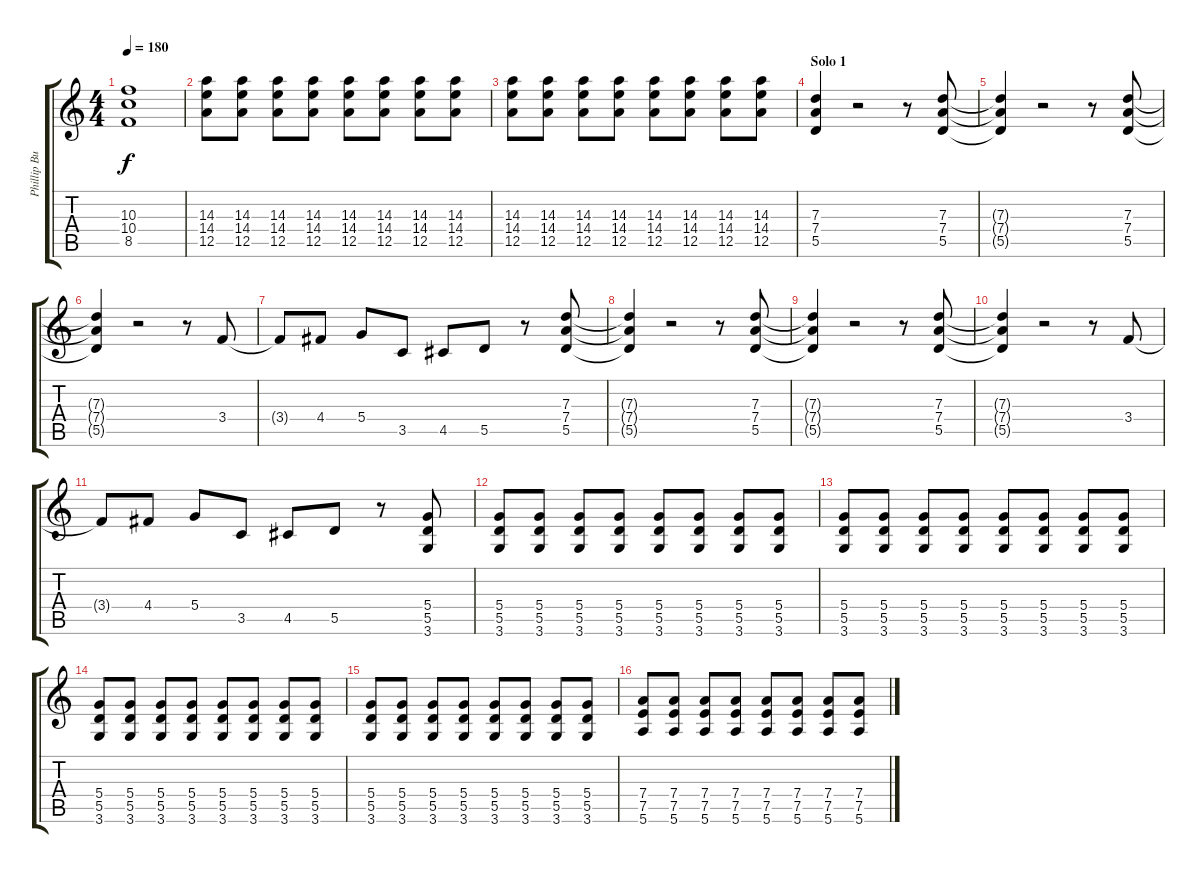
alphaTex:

\track ("Phillip Buscke" "Phillip Bu") {instrument overdrivenguitar}
\staff {score tabs}
\tuning (E4 B3 G3 D3 A2 E2) {hide}
\ts (4 4)
\tempo 180
\clef g2
\ks c
(10.3{t} 10.4{t} 8.5{t}).1{dy f} |
(14.3 14.4 12.5).8 (14.3 14.4 12.5).8 (14.3 14.4 12.5).8 (14.3 14.4 12.5).8 (14.3 14.4 12.5).8 (14.3 14.4 12.5).8 (14.3 14.4 12.5).8 (14.3 14.4 12.5).8 |
(14.3 14.4 12.5).8 (14.3 14.4 12.5).8 (14.3 14.4 12.5).8 (14.3 14.4 12.5).8 (14.3 14.4 12.5).8 (14.3 14.4 12.5).8 (14.3 14.4 12.5).8 (14.3 14.4 12.5).8 |
\section ("" "Solo 1")
(7.3 7.4 5.5).4 r.2 r.8 (7.3 7.4 5.5).8 |
(7.3{t} 7.4{t} 5.5{t}).4 r.2 r.8 (7.3 7.4 5.5).8 |
(7.3{t} 7.4{t} 5.5{t}).4 r.2 r.8 3.4.8 |
3.4{t}.8 4.4.8 5.4.8 3.5.8 4.5.8 5.5.8 r.8 (7.3 7.4 5.5).8 |
(7.3{t} 7.4{t} 5.5{t}).4 r.2 r.8 (7.3 7.4 5.5).8 |
(7.3{t} 7.4{t} 5.5{t}).4 r.2 r.8 (7.3 7.4 5.5).8 |
(7.3{t} 7.4{t} 5.5{t}).4 r.2 r.8 3.4.8 |
3.4{t}.8 4.4.8 5.4.8 3.5.8 4.5.8 5.5.8 r.8 (5.4 5.5 3.6).8 |
(5.4 5.5 3.6).8 (5.4 5.5 3.6).8 (5.4 5.5 3.6).8 (5.4 5.5 3.6).8 (5.4 5.5 3.6).8 (5.4 5.5 3.6).8 (5.4 5.5 3.6).8 (5.4 5.5 3.6).8 |
(5.4 5.5 3.6).8 (5.4 5.5 3.6).8 (5.4 5.5 3.6).8 (5.4 5.5 3.6).8 (5.4 5.5 3.6).8 (5.4 5.5 3.6).8 (5.4 5.5 3.6).8 (5.4 5.5 3.6).8 |
(5.4 5.5 3.6).8 (5.4 5.5 3.6).8 (5.4 5.5 3.6).8 (5.4 5.5 3.6).8 (5.4 5.5 3.6).8 (5.4 5.5 3.6).8 (5.4 5.5 3.6).8 (5.4 5.5 3.6).8 |
(5.4 5.5 3.6).8 (5.4 5.5 3.6).8 (5.4 5.5 3.6).8 (5.4 5.5 3.6).8 (5.4 5.5 3.6).8 (5.4 5.5 3.6).8 (5.4 5.5 3.6).8 (5.4 5.5 3.6).8 |
(7.4 7.5 5.6).8 (7.4 7.5 5.6).8 (7.4 7.5 5.6).8 (7.4 7.5 5.6).8 (7.4 7.5 5.6).8 (7.4 7.5 5.6).8 (7.4 7.5 5.6).8 (7.4 7.5 5.6).8
